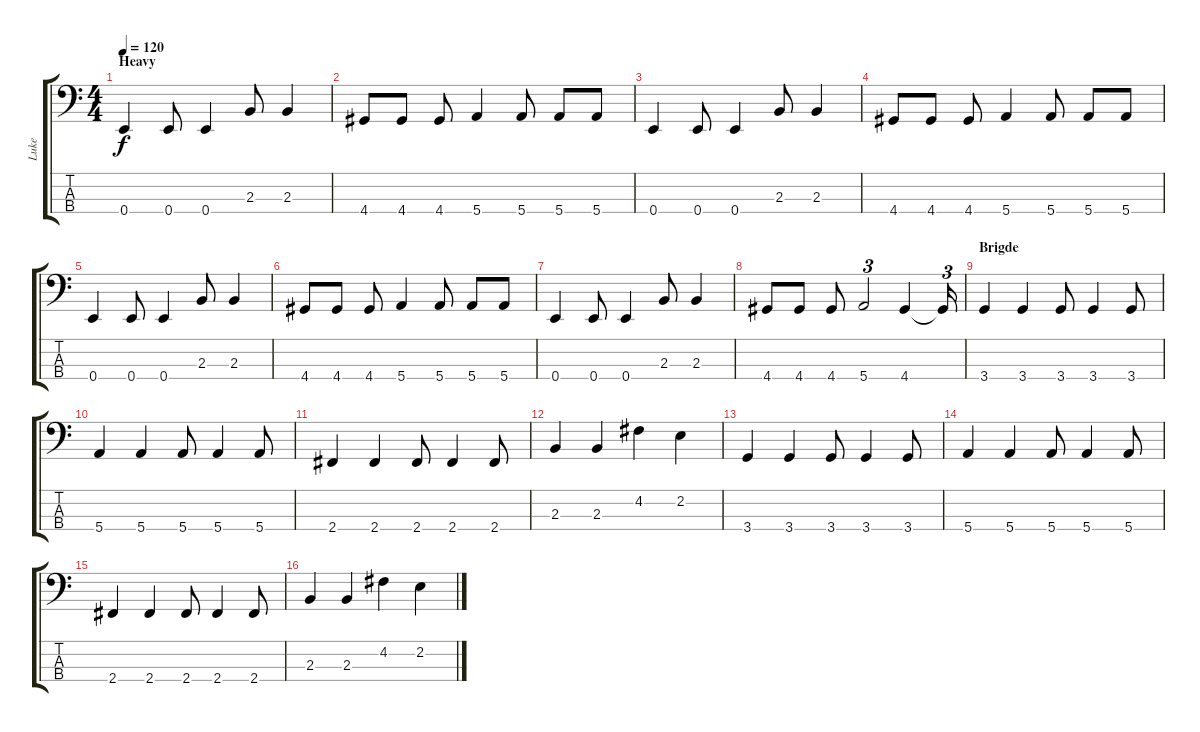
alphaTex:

\track ("Luke" "Luke") {instrument electricbassfinger}
\staff {score tabs}
\tuning (G2 D2 A1 E1) {hide}
\ts (4 4)
\section ("" "Heavy")
\tempo 120
\clef f4
\ks c
0.4.4{dy f} 0.4.8 0.4.4 2.3.8 2.3.4 |
4.4.8 4.4.8 4.4.8 5.4.4 5.4.8 5.4.8 5.4.8 |
0.4.4 0.4.8 0.4.4 2.3.8 2.3.4 |
4.4.8 4.4.8 4.4.8 5.4.4 5.4.8 5.4.8 5.4.8 |
0.4.4 0.4.8 0.4.4 2.3.8 2.3.4 |
4.4.8 4.4.8 4.4.8 5.4.4 5.4.8 5.4.8 5.4.8 |
0.4.4 0.4.8 0.4.4 2.3.8 2.3.4 |
4.4.8 4.4.8 4.4.8 5.4.2{tu (3 2)} 4.4.4 4.4{t}.16{tu (3 2)} |
\section ("" "Brigde")
3.4.4 3.4.4 3.4.8 3.4.4 3.4.8 |
5.4.4 5.4.4 5.4.8 5.4.4 5.4.8 |
2.4.4 2.4.4 2.4.8 2.4.4 2.4.8 |
2.3.4 2.3.4 4.2.4 2.2.4 |
3.4.4 3.4.4 3.4.8 3.4.4 3.4.8 |
5.4.4 5.4.4 5.4.8 5.4.4 5.4.8 |
2.4.4 2.4.4 2.4.8 2.4.4 2.4.8 |
2.3.4 2.3.4 4.2.4 2.2.4
